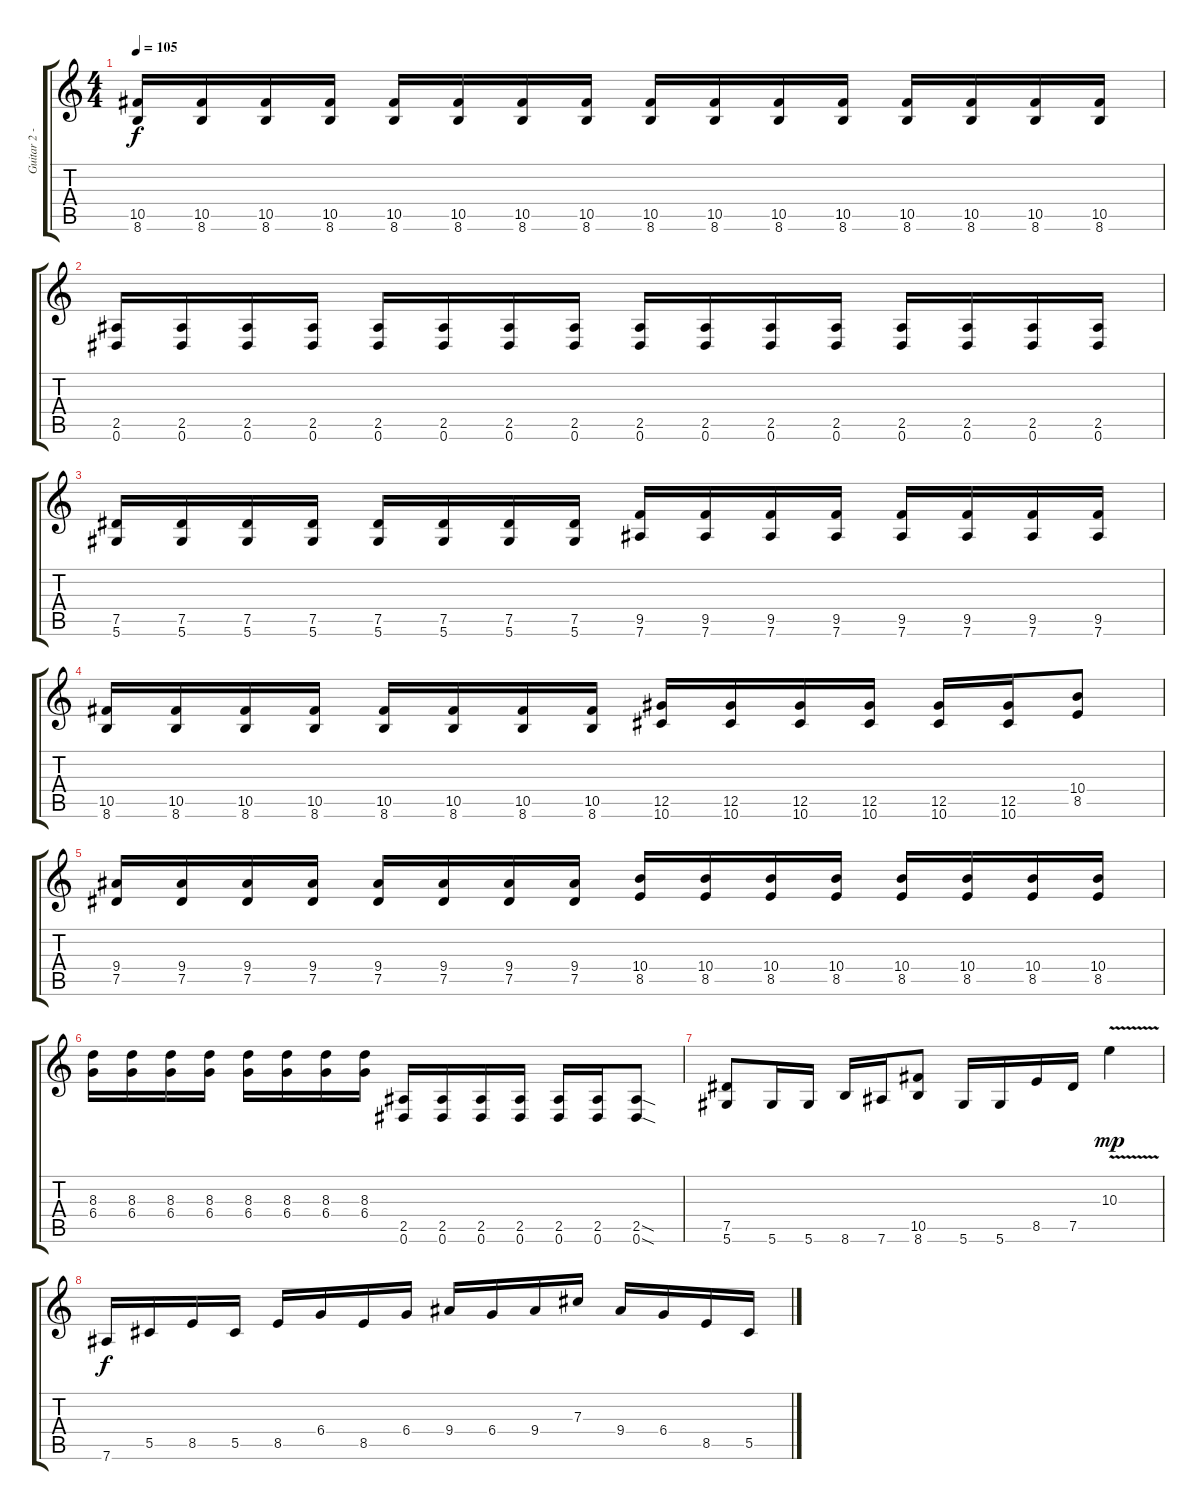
\track ("Guitar 2 - BG" "Guitar 2 -") {instrument distortionguitar}
\staff {score tabs}
\tuning (Eb4 Bb3 Gb3 Db3 Ab2 Eb2) {hide}
\ts (4 4)
\tempo 105
\clef g2
\ks c
(10.5 8.6).16{dy f} (10.5 8.6).16 (10.5 8.6).16 (10.5 8.6).16 (10.5 8.6).16 (10.5 8.6).16 (10.5 8.6).16 (10.5 8.6).16 (10.5 8.6).16 (10.5 8.6).16 (10.5 8.6).16 (10.5 8.6).16 (10.5 8.6).16 (10.5 8.6).16 (10.5 8.6).16 (10.5 8.6).16 |
(2.5 0.6).16 (2.5 0.6).16 (2.5 0.6).16 (2.5 0.6).16 (2.5 0.6).16 (2.5 0.6).16 (2.5 0.6).16 (2.5 0.6).16 (2.5 0.6).16 (2.5 0.6).16 (2.5 0.6).16 (2.5 0.6).16 (2.5 0.6).16 (2.5 0.6).16 (2.5 0.6).16 (2.5 0.6).16 |
(7.5 5.6).16 (7.5 5.6).16 (7.5 5.6).16 (7.5 5.6).16 (7.5 5.6).16 (7.5 5.6).16 (7.5 5.6).16 (7.5 5.6).16 (9.5 7.6).16 (9.5 7.6).16 (9.5 7.6).16 (9.5 7.6).16 (9.5 7.6).16 (9.5 7.6).16 (9.5 7.6).16 (9.5 7.6).16 |
(10.5 8.6).16 (10.5 8.6).16 (10.5 8.6).16 (10.5 8.6).16 (10.5 8.6).16 (10.5 8.6).16 (10.5 8.6).16 (10.5 8.6).16 (12.5 10.6).16 (12.5 10.6).16 (12.5 10.6).16 (12.5 10.6).16 (12.5 10.6).16 (12.5 10.6).16 (10.4 8.5).8 |
(9.4 7.5).16 (9.4 7.5).16 (9.4 7.5).16 (9.4 7.5).16 (9.4 7.5).16 (9.4 7.5).16 (9.4 7.5).16 (9.4 7.5).16 (10.4 8.5).16 (10.4 8.5).16 (10.4 8.5).16 (10.4 8.5).16 (10.4 8.5).16 (10.4 8.5).16 (10.4 8.5).16 (10.4 8.5).16 |
(8.3 6.4).16 (8.3 6.4).16 (8.3 6.4).16 (8.3 6.4).16 (8.3 6.4).16 (8.3 6.4).16 (8.3 6.4).16 (8.3 6.4).16 (2.5 0.6).16 (2.5 0.6).16 (2.5 0.6).16 (2.5 0.6).16 (2.5 0.6).16 (2.5 0.6).16 (2.5{sod} 0.6{sod}).8 |
(7.5 5.6).8 5.6.16 5.6.16 8.6.16 7.6.16 (10.5 8.6).8 5.6.16 5.6.16 8.5.16 7.5.16 10.3{v}.4{dy mp} |
7.6.16{dy f} 5.5.16 8.5.16 5.5.16 8.5.16 6.4.16 8.5.16 6.4.16 9.4.16 6.4.16 9.4.16 7.3.16 9.4.16 6.4.16 8.5.16 5.5.16
